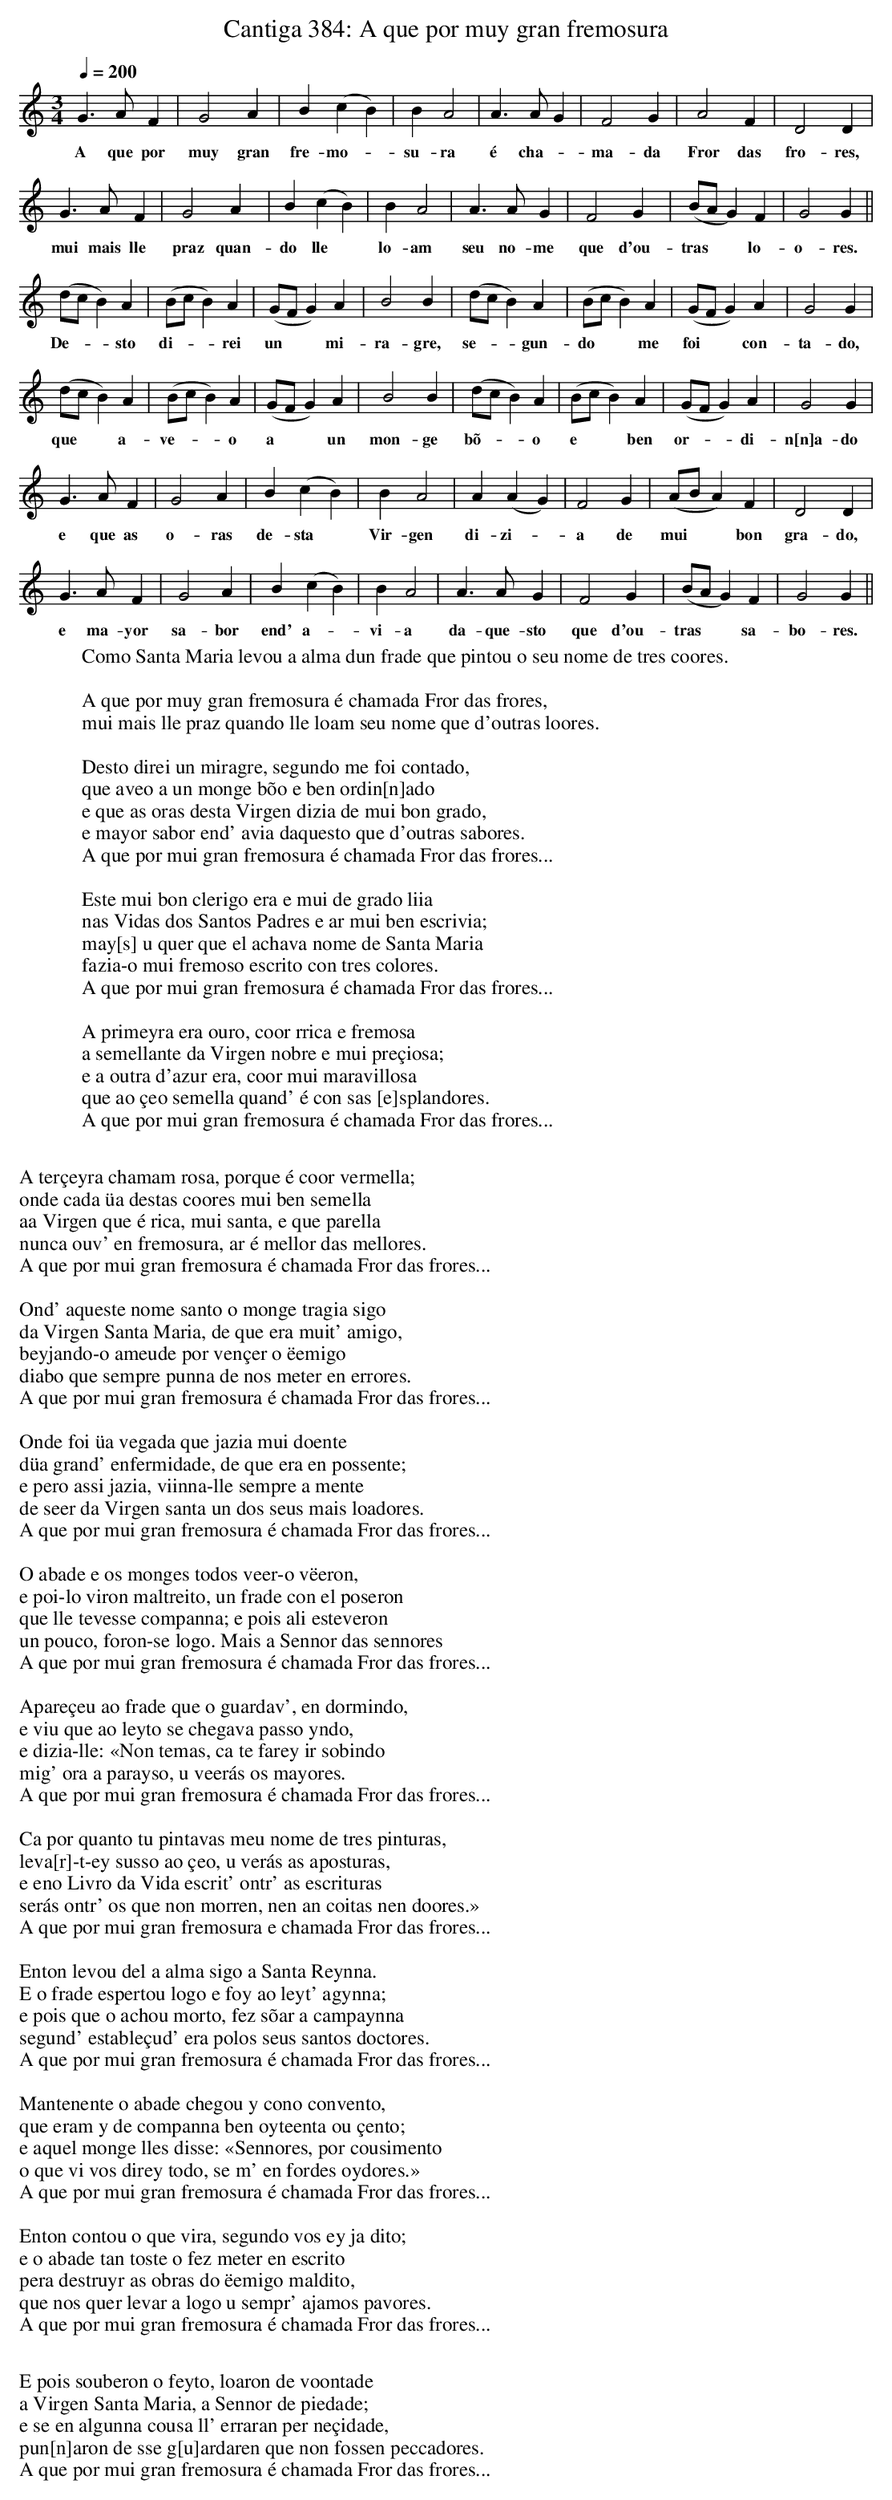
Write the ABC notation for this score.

X:1
T: Cantiga 384: A que por muy gran fremosura
M: 3/4
L: 1/4
Q: 1/4=200
K: G Mixolydian
V:1
  G> A  F  |G2   A  |B (cB)| B A2 | A> AG  |F2  G| A2   F | D2  D |
w:A que por muy gran fre-mo-*su-ra  é cha-* ma-da Fror das fro-res,
   G > A    F | G2    A | B (cB)| B A2 | A >A  G | F2   G |(B/A/G) F|G2 G ||
w:mui mais lle praz quan-do lle* lo-am  seu no-me que d'ou-tras** lo-o-res.
 (d/c/B) A|(B/c/B) A|(G/F/G) A|B2  B |(d/c/B)  A|(B/c/B) A|(G/F/G) A |G2  G |
w:De-** sto di-** rei un**  mi-ra-gre, se-**  gun-do**  me  foi** con-ta-do,
 (d/c/B) A|(B/c/B) A|(G/F/G) A | B2  B|(d/c/B) A|(B/c/B) A|(G/F/G) A|  G2   G|
w:que**  a- ve-**  o  a**    un mon-ge  bõ-**  o  e**   ben or-** di-n[n]a-do
  G> A  F |G2 A | B (cB)| B   A2| A (AG)|F2 G|(A/B/A) F | D2  D|
w:e que as o-ras de-sta* Vir-gen di- zi-*a de  mui** bon gra-do,
  G>A   F |G2  A | B  (cB)|B A2| A> A   G | F2   G |(B/A/G) F|G2 G ||
w:e ma-yor sa-bor end' a-*vi-a  da-que-sto que d'ou-tras** sa-bo-res.
W:Como Santa Maria levou a alma dun frade que pintou o seu nome de tres coores.
W:
W:A que por muy gran fremosura é chamada Fror das frores,		% She who for very great beauty is called Flower of.the flowers,
W:mui mais lle praz quando lle loam seu nome que d'outras loores.	% much more it.pleases her when to.her they.praise her name than of other praises.
W:
W:Desto direi un miragre, segundo me foi contado,			% Of.this I.will.tell a miracle, according to what was recounted to me,
W:que aveo a un monge bõo e ben ordin[n]ado				% that happened to a monk good and well ordered
W:e que as oras desta Virgen dizia de mui bon grado,			% and who the prayers to.this virgin said with great good will,
W:e mayor sabor end' avia daquesto que d'outras sabores.		% and greater pleasure therefore had from.this than from other pleasures.
W:A que por mui gran fremosura é chamada Fror das frores...
W:
W:Este mui bon clerigo era e mui de grado liia				% This cleric was very good and much of will read
W:nas Vidas dos Santos Padres e ar mui ben escrivia;			% in.the Lives of Holy Fathers and also wrote very well;
W:may[s] u quer que el achava nome de Santa Maria			% but wherever that he found name of Saint Maria
W:fazia-o mui fremoso escrito con tres colores.				% he.made it very beautiful writing with 3 colors.
W:A que por mui gran fremosura é chamada Fror das frores...
W:
W:A primeyra era ouro, coor rrica e fremosa				% The first was gold, color rich and beautiful
W:a semellante da Virgen nobre e mui preçiosa;				% similar to.the Virgin noble and very precious
W:e a outra d'azur era, coor mui maravillosa				% and the other of azure was, color very wonderful
W:que ao çeo semella quand' é con sas [e]splandores.			% that resembles the sky when she.is with her splendors.
W:A que por mui gran fremosura é chamada Fror das frores...
W:
W:A terçeyra chamam rosa, porque é coor vermella;			% The third they.call rose, because it.is color red;
W:onde cada üa destas coores mui ben semella				% in.which each one of.these colors very well resembles
W:aa Virgen que é rica, mui santa, e que parella			% the Virgin who is rich, very holy, and who parellel
W:nunca ouv' en fremosura, ar é mellor das mellores.			% never had in beauty, moreover she.is best of.the best.
W:A que por mui gran fremosura é chamada Fror das frores...
W:
W:Ond' aqueste nome santo o monge tragia sigo				% Where this holy name the monk brought with.him
W:da Virgen Santa Maria, de que era muit' amigo,			% of.the Virgin Saint Maria, that was great friend,
W:beyjando-o ameude por vençer o ëemigo					% kissing it often for to.overcome the enemy
W:diabo que sempre punna de nos meter en errores.			% devil who ever strives for to.put us into error.
W:A que por mui gran fremosura é chamada Fror das frores...
W:
W:Onde foi üa vegada que jazia mui doente				% Where it.was one time that he.lay very ill
W:düa grand' enfermidade, de que era en possente;			% of.a great infirmity, that was mighty;
W:e pero assi jazia, viinna-lle sempre a mente				% and yet as he.was.lying, it.was.coming to.him ever to mind
W:de seer da Virgen santa un dos seus mais loadores.			% for to.be of.the Virgin holy one of her best praisers.
W:A que por mui gran fremosura é chamada Fror das frores...
W:
W:O abade e os monges todos veer-o vëeron,				% The abbot and the monks all to.see him they.did.come,
W:e poi-lo viron maltreito, un frade con el poseron			% and when him they.saw ill-used, one brother with him they.did.put
W:que lle tevesse companna; e pois ali esteveron			% that with.him he.should.have company; and after they.stayed there
W:un pouco, foron-se logo. Mais a Sennor das sennores			% a little, they.went.out again.  But the Lord of.the lords
W:A que por mui gran fremosura é chamada Fror das frores...
W:
W:Apareçeu ao frade que o guardav', en dormindo,			% Did.appear to.the brother who was.caring.for him, in sleep,
W:e viu que ao leyto se chegava passo yndo,				% and he.saw that to.the bed she.came going slowly,
W:e dizia-lle: «Non temas, ca te farey ir sobindo			% and said to.him: "Fear not, because I.will.cause thee to.go ascending
W:mig' ora a parayso, u veerás os mayores.				% with.myself now to paradise, where thou.will.see the greatest.
W:A que por mui gran fremosura é chamada Fror das frores...
W:
W:Ca por quanto tu pintavas meu nome de tres pinturas,			% Because for how.much thou painted my name with 3 paintings,
W:leva[r]-t-ey susso ao çeo, u verás as aposturas,			% I.will.carry thee above to.the sky, where thou.will.see the apostles,
W:e eno Livro da Vida escrit' ontr' as escrituras			% and in.the Book of Life writen among the scriptures
W:serás ontr' os que non morren, nen an coitas nen doores.»		% thou.will.be among those who die not, nor have cares nor sorrows."
W:A que por mui gran fremosura e chamada Fror das frores...
W:
W:Enton levou del a alma sigo a Santa Reynna.				% Then did.lift.up from.him the soul with.her the Holy Queen.
W:E o frade espertou logo e foy ao leyt' agynna;			% And the brother did.awake at.once and did.go to.the bed again;
W:e pois que o achou morto, fez sõar a campaynna			% and when that he.found him dead, he.did.cause to.sound the bell
W:segund' estableçud' era polos seus santos doctores.			% according.to what was established by their own holy doctors.
W:A que por mui gran fremosura é chamada Fror das frores...
W:
W:Mantenente o abade chegou y cono convento,				% Then the abbot did.arrive there with.the monastery,
W:que eram y de companna ben oyteenta ou çento;				% who were there of company a.good 80 or 100;
W:e aquel monge lles disse: «Sennores, por cousimento			% and that monk to.them did.say: "Lords, for contemplation
W:o que vi vos direy todo, se m' en fordes oydores.»			% what I.saw to.you I.will.tell all, if to.me well you.should.be hearers."
W:A que por mui gran fremosura é chamada Fror das frores...
W:
W:Enton contou o que vira, segundo vos ey ja dito;			% Then he.recounted what he.had.seen. according.to.what to.you I.have already said;
W:e o abade tan toste o fez meter en escrito				% and the abbot so immediately did.cause it put into writing
W:pera destruyr as obras do ëemigo maldito,				% for to.destroy the works of.the enemy cursed,
W:que nos quer levar a logo u sempr' ajamos pavores.			% who desires to.lead us to soon where we.would ever have terrors.
W:A que por mui gran fremosura é chamada Fror das frores...
W:
W:E pois souberon o feyto, loaron de voontade				% And when they.did.know the deed, they.did.praise with freewill
W:a Virgen Santa Maria, a Sennor de piedade;				% the Virgin Saint Maria, the Lord of mercy;
W:e se en algunna cousa ll' erraran per neçidade,			% and if in some thing to.her they.had.erred through need,
W:pun[n]aron de sse g[u]ardaren que non fossen peccadores.		% they.did.strove from they.should.take.care that no they.should not be sinners.
W:A que por mui gran fremosura é chamada Fror das frores...
